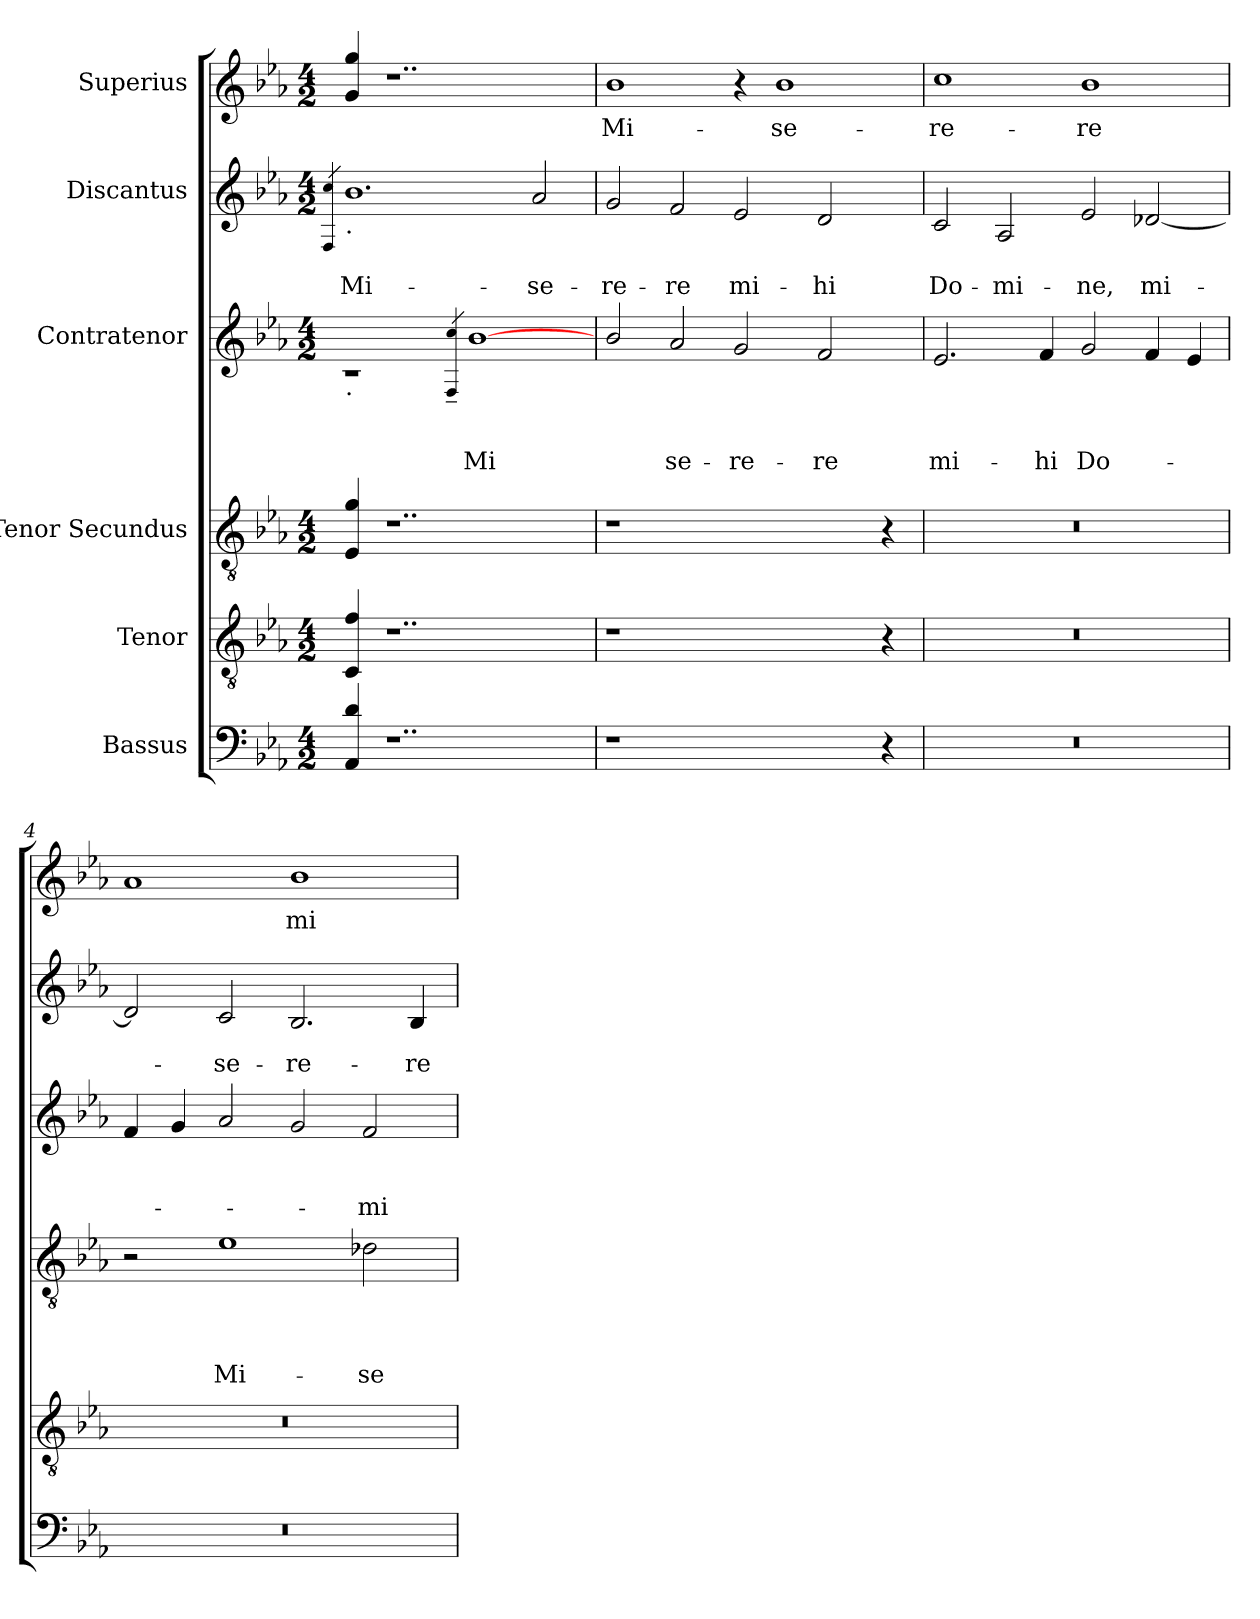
**kern	**kern	**kern	**text	**text	**text	**text	**kern	**text	**text	**text	**kern	**text	**text	**kern	**text
*part6	*part5	*part4	*part4	*part4	*part4	*part4	*part3	*part3	*part3	*part3	*part2	*part2	*part2	*part1	*part1
*staff6	*staff5	*staff4	*staff4	*staff4	*staff4	*staff4	*staff3	*staff3	*staff3	*staff3	*staff2	*staff2	*staff2	*staff1	*staff1
*I"Bassus	*I"Tenor	*I"Tenor Secundus	*	*	*	*	*I"Contratenor	*	*	*	*I"Discantus	*	*	*I"Superius	*
*clefF4	*clefGv2	*clefGv2	*	*	*	*	*clefG2	*	*	*	*clefG2	*	*	*clefG2	*
*k[b-e-a-]	*k[b-e-a-]	*k[b-e-a-]	*	*	*	*	*k[b-e-a-]	*	*	*	*k[b-e-a-]	*	*	*k[b-e-a-]	*
*E-:	*E-:	*E-:	*	*	*	*	*E-:	*	*	*	*E-:	*	*	*E-:	*
*M4/2	*M4/2	*M4/2	*	*	*	*	*M4/2	*	*	*	*M4/2	*	*	*M4/2	*
=1	=1	=1	=1	=1	=1	=1	=1	=1	=1	=1	=1	=1	=1	=1	=1
.	.	.	.	.	.	.	.	.	.	.	4qF/ 4qcc/	.	.	.	.
*	*	*	*	*	*	*	*^	*	*	*	*	*	*	*	*
!	!	!	!	!	!	!	!	!	!	!	!	!LO:TX:b:t=.	!	!	!	!
!	!	!	!	!	!	!	!LO:TX:b:t=.	!	!	!	!	!	!	!	!	!
!	!	!	!	!	!	!	!	!	!	!	!	!	!	!LO:LY:b	!	!
4AA-/ 4d/	4C/ 4f/	4E-/ 4g/	.	.	.	.	1ryy	1rc	.	.	.	1.b-	.	Mi-	4g/ 4gg/	.
1..r	1..r	1..r	.	.	.	.	.	.	.	.	.	.	.	.	1..r	.
.	.	.	.	.	.	.	4qF/~> 4qcc/~>	.	.	.	.	.	.	.	.	.
!	!	!	!	!	!	!	!	!	!	!	!LO:LY:b	!	!	!	!	!
.	.	.	.	.	.	.	1ryy	[<1b-	.	.	Mi-	.	.	.	.	.
!	!	!	!	!	!	!	!	!	!	!	!	!	!	!LO:LY:b	!	!
.	.	.	.	.	.	.	.	.	.	.	.	2a-/	.	-se-	.	.
*	*	*	*	*	*	*	*v	*v	*	*	*	*	*	*	*	*
=2	=2	=2	=2	=2	=2	=2	=2	=2	=2	=2	=2	=2	=2	=2	=2
!LO:N:vis=1	!LO:N:vis=1	!LO:N:vis=1	!	!	!	!	!	!	!	!	!	!	!LO:LY:b	!	!LO:LY:b
0r	0r	0r	.	.	.	.	2b-/	.	.	.	2g/	.	-re-	1b-	Mi-
!	!	!	!	!	!	!	!	!	!	!LO:LY:b	!	!	!LO:LY:b	!	!
.	.	.	.	.	.	.	2a-/	.	.	-se-	2f/	.	-re	.	.
!	!	!	!	!	!	!	!	!	!	!LO:LY:b	!	!	!LO:LY:b	!	!
.	.	.	.	.	.	.	2g/	.	.	-re-	2e-/	.	mi-	4r	.
!	!	!	!	!	!	!	!	!	!	!	!	!	!	!	!LO:LY:b
.	.	.	.	.	.	.	.	.	.	.	.	.	.	1b-	-se-
!	!	!	!	!	!	!	!	!	!	!LO:LY:b	!	!	!LO:LY:b	!	!
.	.	.	.	.	.	.	2f/	.	.	-re	2d/	.	-hi	.	.
4r	4r	4r	.	.	.	.	4ryy	.	.	.	4ryy	.	.	.	.
=3	=3	=3	=3	=3	=3	=3	=3	=3	=3	=3	=3	=3	=3	=3	=3
!LO:N:vis=1	!LO:N:vis=1	!LO:N:vis=1	!	!	!	!	!	!	!	!LO:LY:b	!	!	!LO:LY:b	!	!LO:LY:b
0r	0r	0r	.	.	.	.	2.e-/	.	.	mi-	2c/	.	Do-	1cc	-re-
!	!	!	!	!	!	!	!	!	!	!	!	!	!LO:LY:b	!	!
.	.	.	.	.	.	.	.	.	.	.	2A-/	.	-mi-	.	.
!	!	!	!	!	!	!	!	!	!	!LO:LY:b	!	!	!	!	!
.	.	.	.	.	.	.	4f/	.	.	-hi	.	.	.	.	.
!	!	!	!	!	!	!	!	!	!	!LO:LY:b	!	!	!LO:LY:b	!	!LO:LY:b
.	.	.	.	.	.	.	2g/	.	.	Do-	2e-/	.	-ne,	1b-	-re
!	!	!	!	!	!	!	!	!	!	!	!	!	!LO:LY:b	!	!
.	.	.	.	.	.	.	4f/	.	.	.	[<2d-X/	.	mi-	.	.
.	.	.	.	.	.	.	4e-/	.	.	.	.	.	.	.	.
=4	=4	=4	=4	=4	=4	=4	=4	=4	=4	=4	=4	=4	=4	=4	=4
!LO:N:vis=1	!LO:N:vis=1	!	!	!	!	!	!	!	!	!	!	!	!	!	!
0r	0r	2r	.	.	.	.	4f/	.	.	.	2d-/]	.	.	1a-	.
.	.	.	.	.	.	.	4g/	.	.	.	.	.	.	.	.
!	!	!	!	!	!	!LO:LY:b	!	!	!	!	!	!	!LO:LY:b	!	!
.	.	1e-	.	.	.	Mi-	2a-/	.	.	.	2c/	.	-se-	.	.
!	!	!	!	!	!	!	!	!	!	!	!	!	!LO:LY:b	!	!LO:LY:b
.	.	.	.	.	.	.	2g/	.	.	.	2.B-/	.	-re-	1b-	mi-
!	!	!	!	!	!	!LO:LY:b	!	!	!	!LO:LY:b	!	!	!	!	!
.	.	2d-X\	.	.	.	-se-	2f/	.	.	-mi-	.	.	.	.	.
!	!	!	!	!	!	!	!	!	!	!	!	!	!LO:LY:b	!	!
.	.	.	.	.	.	.	.	.	.	.	4B-/	.	-re	.	.
=	=	=	=	=	=	=	=	=	=	=	=	=	=	=	=
*-	*-	*-	*-	*-	*-	*-	*-	*-	*-	*-	*-	*-	*-	*-	*-
